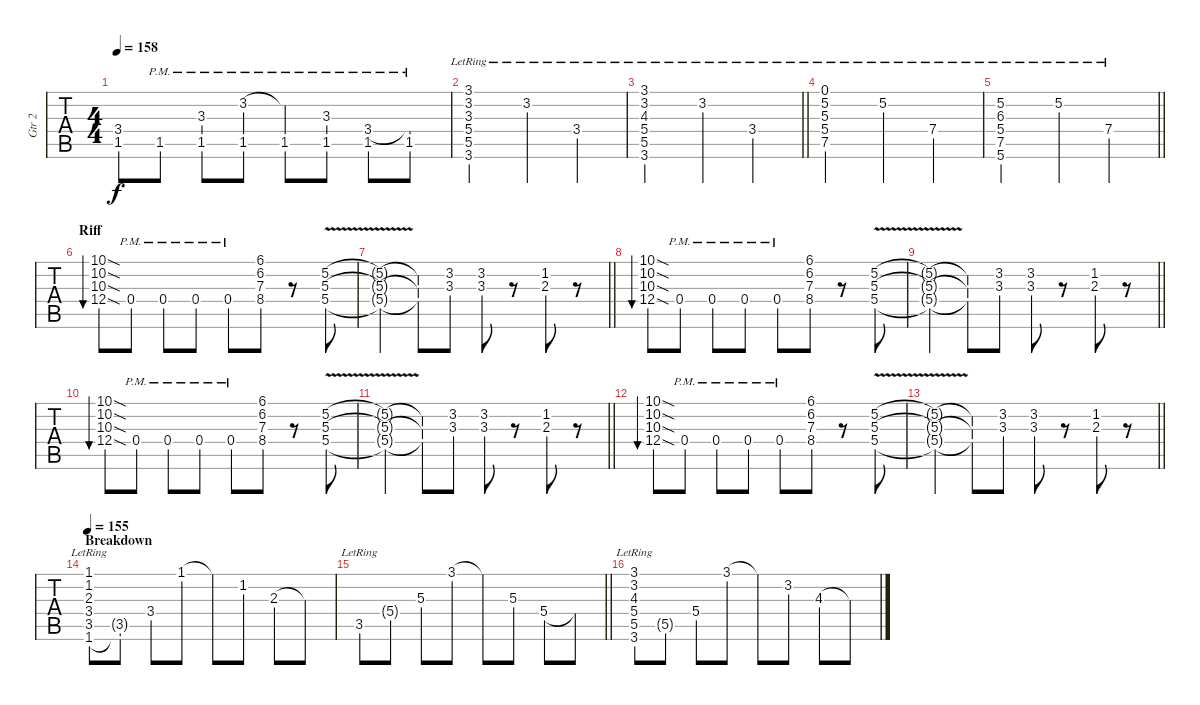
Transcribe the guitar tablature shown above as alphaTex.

\track ("Gtr 2" "Gtr 2") {instrument distortionguitar}
\staff {tabs}
\tuning (E4 B3 G3 D3 A2 E2) {hide}
\ts (4 4)
\tempo 158
\clef g2
\ks c
(3.4 1.5).8{dy f} 1.5{pm}.8 (3.3 1.5{pm}).8 (3.2 1.5{pm}).8 (3.2{t} 1.5{pm}).8 (3.3 1.5{pm}).8 (3.4 1.5{pm}).8 (3.4{t} 1.5{pm}).8 |
(3.1{lr} 3.2{lr} 3.3{lr} 5.4{lr} 5.5{lr} 3.6{lr}).2 3.2{lr}.4 3.4{lr}.4 |
\barLineRight lightlight
(3.1{lr} 3.2{lr} 4.3{lr} 5.4{lr} 5.5{lr} 3.6{lr}).2 3.2{lr}.4 3.4{lr}.4 |
(0.1{lr} 5.2{lr} 5.3{lr} 5.4{lr} 7.5{lr}).2 5.2{lr}.4 7.4{lr}.4 |
\barLineRight lightlight
(5.2{lr} 6.3{lr} 5.4{lr} 7.5{lr} 5.6{lr}).2 5.2{lr}.4 7.4{lr}.4 |
\section ("" "Riff")
(10.1{sod} 10.2{sod} 10.3{sod} 12.4{sod}).8{bu 60} 0.4{pm}.8 0.4{pm}.8 0.4{pm}.8 0.4{pm}.8 (6.1 6.2 7.3 8.4).8 r.8 (5.2{v} 5.3{v} 5.4{v}).8 |
\barLineRight lightlight
(5.2{t} 5.3{t} 5.4{t}).4 (5.2{t} 5.3{t} 5.4{t}).8 (3.2 3.3).8 (3.2 3.3).8 r.8 (1.2 2.3).8 r.8 |
(10.1{sod} 10.2{sod} 10.3{sod} 12.4{sod}).8{bu 60} 0.4{pm}.8 0.4{pm}.8 0.4{pm}.8 0.4{pm}.8 (6.1 6.2 7.3 8.4).8 r.8 (5.2{v} 5.3{v} 5.4{v}).8 |
\barLineRight lightlight
(5.2{t} 5.3{t} 5.4{t}).4 (5.2{t} 5.3{t} 5.4{t}).8 (3.2 3.3).8 (3.2 3.3).8 r.8 (1.2 2.3).8 r.8 |
(10.1{sod} 10.2{sod} 10.3{sod} 12.4{sod}).8{bu 60} 0.4{pm}.8 0.4{pm}.8 0.4{pm}.8 0.4{pm}.8 (6.1 6.2 7.3 8.4).8 r.8 (5.2{v} 5.3{v} 5.4{v}).8 |
\barLineRight lightlight
(5.2{t} 5.3{t} 5.4{t}).4 (5.2{t} 5.3{t} 5.4{t}).8 (3.2 3.3).8 (3.2 3.3).8 r.8 (1.2 2.3).8 r.8 |
(10.1{sod} 10.2{sod} 10.3{sod} 12.4{sod}).8{bu 60} 0.4{pm}.8 0.4{pm}.8 0.4{pm}.8 0.4{pm}.8 (6.1 6.2 7.3 8.4).8 r.8 (5.2{v} 5.3{v} 5.4{v}).8 |
\barLineRight lightlight
(5.2{t} 5.3{t} 5.4{t}).4 (5.2{t} 5.3{t} 5.4{t}).8 (3.2 3.3).8 (3.2 3.3).8 r.8 (1.2 2.3).8 r.8 |
\section ("" "Breakdown")
\tempo 155
(1.1{lr} 1.2{lr} 2.3{lr} 3.4{lr} 3.5{lr} 1.6{lr}).8 (3.5{g} 1.6{t}).8 3.4.8 1.1.8 1.1{t}.8 1.2.8 2.3.8 2.3{t}.8 |
\barLineRight lightlight
3.5{lr}.8 5.4{g}.8 5.3.8 3.1.8 3.1{t}.8 5.3.8 5.4.8 5.4{t}.8 |
(3.1{lr} 3.2{lr} 4.3{lr} 5.4{lr} 5.5{lr} 3.6{lr}).8 5.5{g}.8 5.4.8 3.1.8 3.1{t}.8 3.2.8 4.3.8 4.3{t}.8
